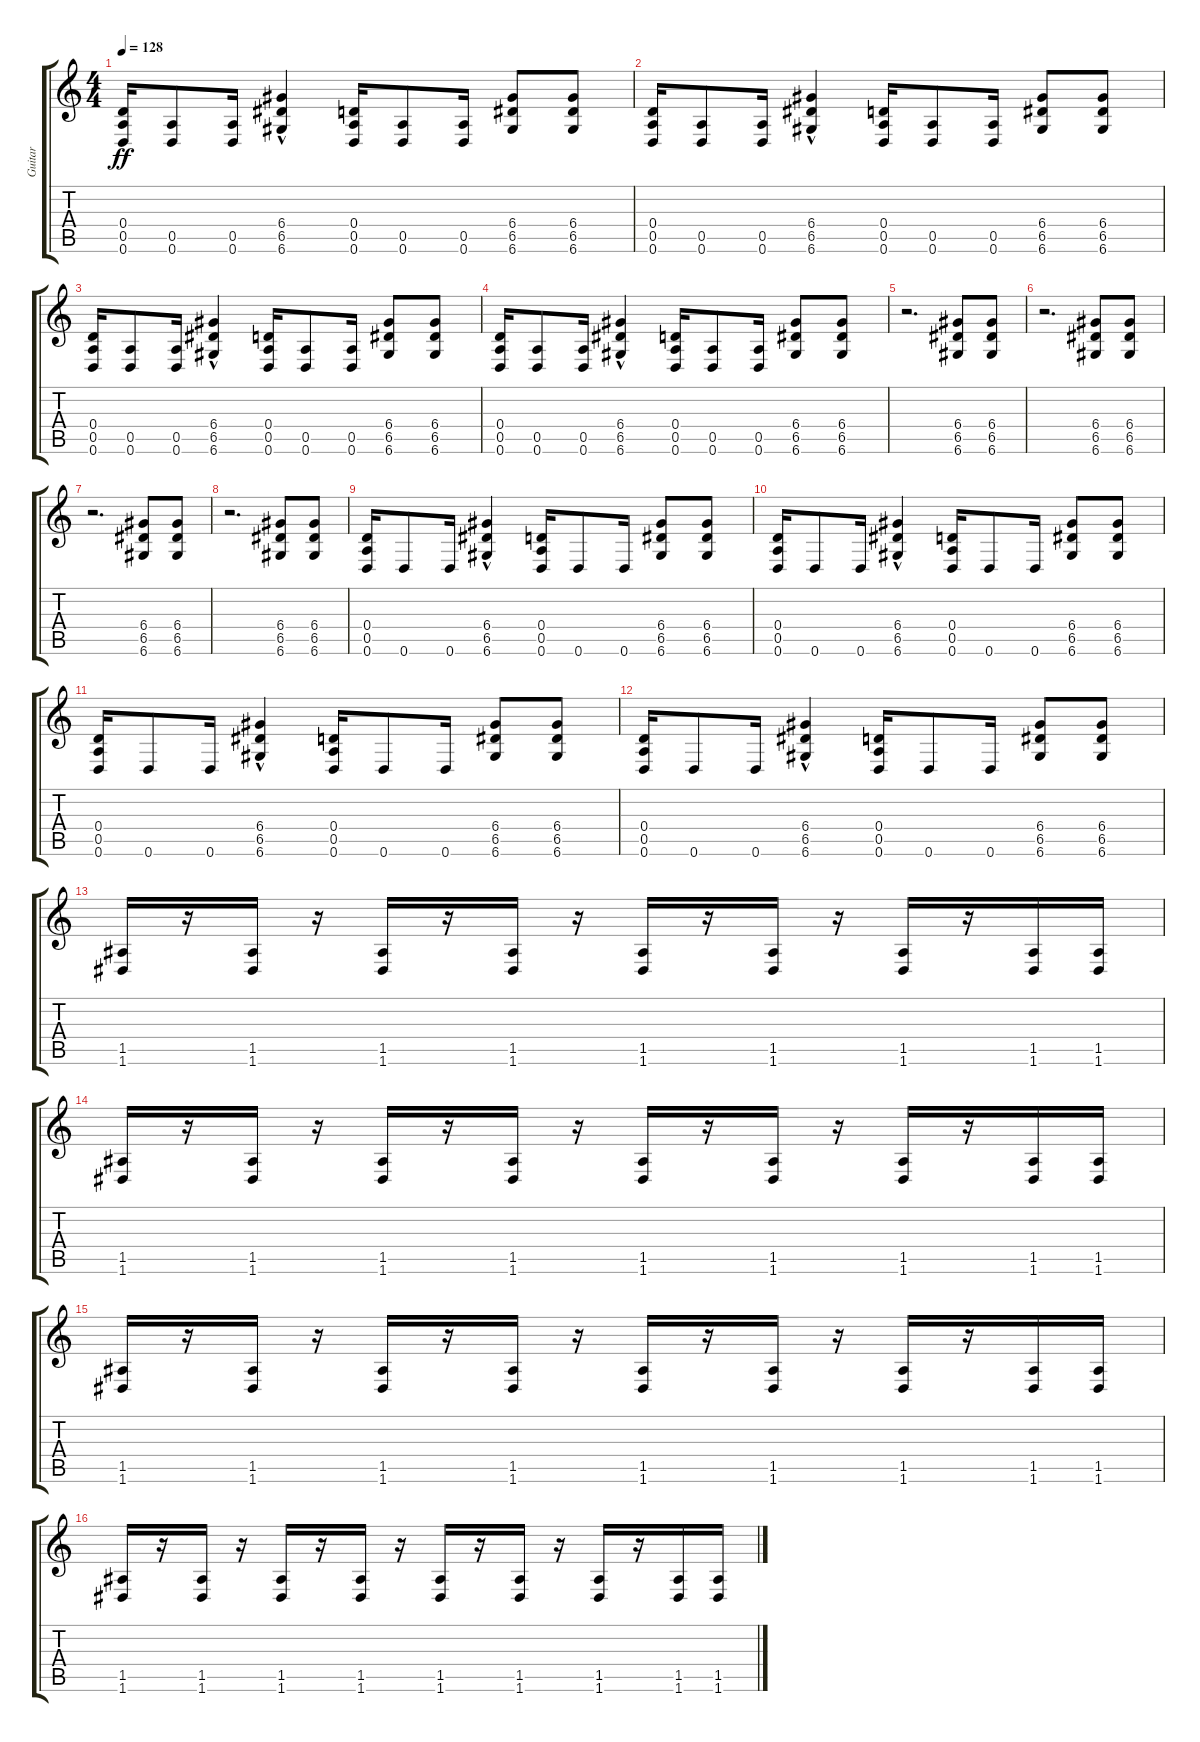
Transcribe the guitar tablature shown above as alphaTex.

\track ("Guitar" "Guitar") {instrument distortionguitar}
\staff {score tabs}
\tuning (E4 B3 G3 D3 A2 D2) {hide}
\ts (4 4)
\tempo 128
\clef g2
\ks c
(0.4 0.5 0.6).16{dy ff} (0.5 0.6).8 (0.5 0.6).16 (6.4{hac} 6.5{hac} 6.6{hac}).4 (0.4 0.5 0.6).16 (0.5 0.6).8 (0.5 0.6).16 (6.4 6.5 6.6).8 (6.4 6.5 6.6).8 |
(0.4 0.5 0.6).16 (0.5 0.6).8 (0.5 0.6).16 (6.4{hac} 6.5{hac} 6.6{hac}).4 (0.4 0.5 0.6).16 (0.5 0.6).8 (0.5 0.6).16 (6.4 6.5 6.6).8 (6.4 6.5 6.6).8 |
(0.4 0.5 0.6).16 (0.5 0.6).8 (0.5 0.6).16 (6.4{hac} 6.5{hac} 6.6{hac}).4 (0.4 0.5 0.6).16 (0.5 0.6).8 (0.5 0.6).16 (6.4 6.5 6.6).8 (6.4 6.5 6.6).8 |
(0.4 0.5 0.6).16 (0.5 0.6).8 (0.5 0.6).16 (6.4{hac} 6.5{hac} 6.6{hac}).4 (0.4 0.5 0.6).16 (0.5 0.6).8 (0.5 0.6).16 (6.4 6.5 6.6).8 (6.4 6.5 6.6).8 |
r.2{d} (6.4 6.5 6.6).8 (6.4 6.5 6.6).8 |
r.2{d} (6.4 6.5 6.6).8 (6.4 6.5 6.6).8 |
r.2{d} (6.4 6.5 6.6).8 (6.4 6.5 6.6).8 |
r.2{d} (6.4 6.5 6.6).8 (6.4 6.5 6.6).8 |
(0.4 0.5 0.6).16 0.6.8 0.6.16 (6.4{hac} 6.5{hac} 6.6{hac}).4 (0.4 0.5 0.6).16 0.6.8 0.6.16 (6.4 6.5 6.6).8 (6.4 6.5 6.6).8 |
(0.4 0.5 0.6).16 0.6.8 0.6.16 (6.4{hac} 6.5{hac} 6.6{hac}).4 (0.4 0.5 0.6).16 0.6.8 0.6.16 (6.4 6.5 6.6).8 (6.4 6.5 6.6).8 |
(0.4 0.5 0.6).16 0.6.8 0.6.16 (6.4{hac} 6.5{hac} 6.6{hac}).4 (0.4 0.5 0.6).16 0.6.8 0.6.16 (6.4 6.5 6.6).8 (6.4 6.5 6.6).8 |
(0.4 0.5 0.6).16 0.6.8 0.6.16 (6.4{hac} 6.5{hac} 6.6{hac}).4 (0.4 0.5 0.6).16 0.6.8 0.6.16 (6.4 6.5 6.6).8 (6.4 6.5 6.6).8 |
(1.5 1.6).16 r.16 (1.5 1.6).16 r.16 (1.5 1.6).16 r.16 (1.5 1.6).16 r.16 (1.5 1.6).16 r.16 (1.5 1.6).16 r.16 (1.5 1.6).16 r.16 (1.5 1.6).16 (1.5 1.6).16 |
(1.5 1.6).16 r.16 (1.5 1.6).16 r.16 (1.5 1.6).16 r.16 (1.5 1.6).16 r.16 (1.5 1.6).16 r.16 (1.5 1.6).16 r.16 (1.5 1.6).16 r.16 (1.5 1.6).16 (1.5 1.6).16 |
(1.5 1.6).16 r.16 (1.5 1.6).16 r.16 (1.5 1.6).16 r.16 (1.5 1.6).16 r.16 (1.5 1.6).16 r.16 (1.5 1.6).16 r.16 (1.5 1.6).16 r.16 (1.5 1.6).16 (1.5 1.6).16 |
(1.5 1.6).16 r.16 (1.5 1.6).16 r.16 (1.5 1.6).16 r.16 (1.5 1.6).16 r.16 (1.5 1.6).16 r.16 (1.5 1.6).16 r.16 (1.5 1.6).16 r.16 (1.5 1.6).16 (1.5 1.6).16
